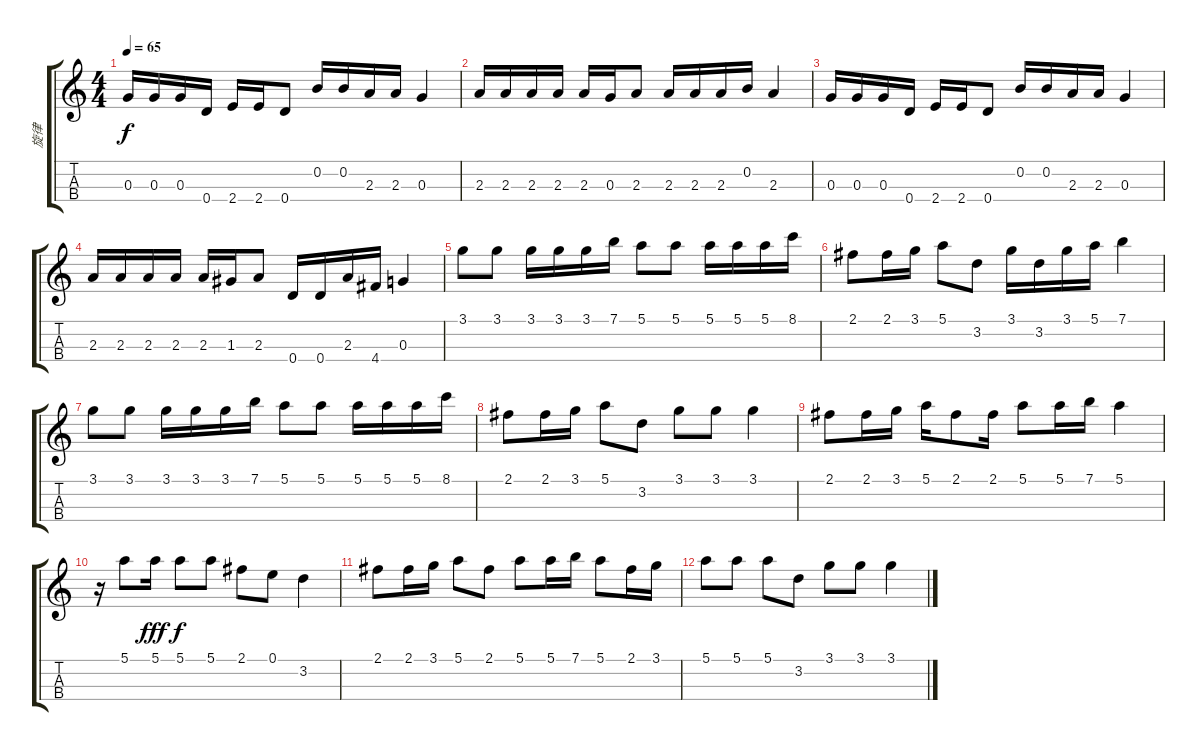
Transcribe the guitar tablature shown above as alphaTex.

\track ("旋律" "旋律") {instrument contrabass}
\staff {score tabs}
\tuning (E4 B3 G3 D3) {hide}
\ts (4 4)
\tempo 65
\clef g2
\ks c
0.3.16{dy f} 0.3.16 0.3.16 0.4.16 2.4.16 2.4.16 0.4.8 0.2.16 0.2.16 2.3.16 2.3.16 0.3.4 |
2.3.16 2.3.16 2.3.16 2.3.16 2.3.16 0.3.16 2.3.8 2.3.16 2.3.16 2.3.16 0.2.16 2.3.4 |
0.3.16 0.3.16 0.3.16 0.4.16 2.4.16 2.4.16 0.4.8 0.2.16 0.2.16 2.3.16 2.3.16 0.3.4 |
2.3.16 2.3.16 2.3.16 2.3.16 2.3.16 1.3.16 2.3.8 0.4.16 0.4.16 2.3.16 4.4.16 0.3.4 |
3.1.8 3.1.8 3.1.16 3.1.16 3.1.16 7.1.16 5.1.8 5.1.8 5.1.16 5.1.16 5.1.16 8.1.16 |
2.1.8 2.1.16 3.1.16 5.1.8 3.2.8 3.1.16 3.2.16 3.1.16 5.1.16 7.1.4 |
3.1.8 3.1.8 3.1.16 3.1.16 3.1.16 7.1.16 5.1.8 5.1.8 5.1.16 5.1.16 5.1.16 8.1.16 |
2.1.8 2.1.16 3.1.16 5.1.8 3.2.8 3.1.8 3.1.8 3.1.4 |
2.1.8 2.1.16 3.1.16 5.1.16 2.1.8 2.1.16 5.1.8 5.1.16 7.1.16 5.1.4 |
r.16 5.1.8 5.1.16{dy fff} 5.1.8{dy f} 5.1.8 2.1.8 0.1.8 3.2.4 |
2.1.8 2.1.16 3.1.16 5.1.8 2.1.8 5.1.8 5.1.16 7.1.16 5.1.8 2.1.16 3.1.16 |
5.1.8 5.1.8 5.1.8 3.2.8 3.1.8 3.1.8 3.1.4
